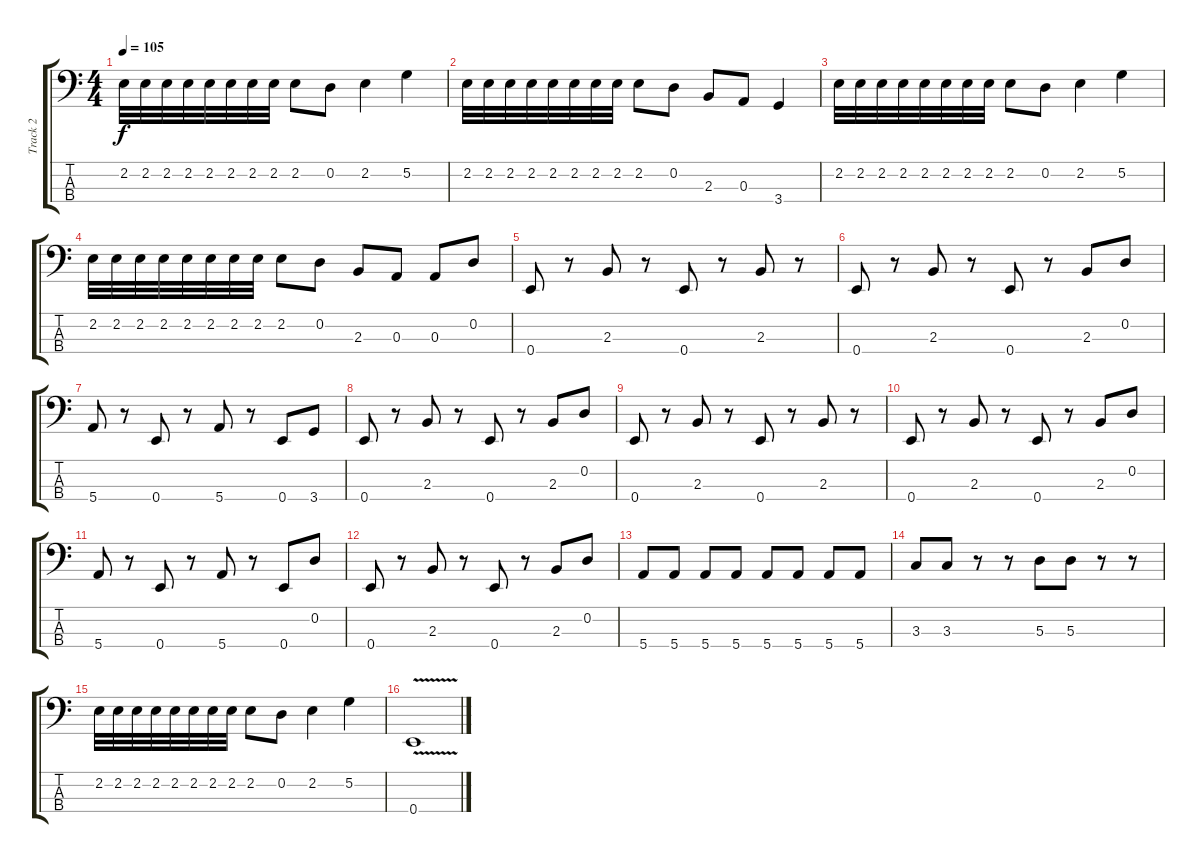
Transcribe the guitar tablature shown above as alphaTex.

\track ("Track 2" "Track 2") {instrument electricbasspick}
\staff {score tabs}
\tuning (G2 D2 A1 E1) {hide}
\ts (4 4)
\tempo 105
\clef f4
\ks c
2.2.32{dy f instrument electricbasspick} 2.2.32 2.2.32 2.2.32 2.2.32 2.2.32 2.2.32 2.2.32 2.2.8 0.2.8 2.2.4 5.2.4 |
2.2.32 2.2.32 2.2.32 2.2.32 2.2.32 2.2.32 2.2.32 2.2.32 2.2.8 0.2.8 2.3.8 0.3.8 3.4.4 |
2.2.32 2.2.32 2.2.32 2.2.32 2.2.32 2.2.32 2.2.32 2.2.32 2.2.8 0.2.8 2.2.4 5.2.4 |
2.2.32 2.2.32 2.2.32 2.2.32 2.2.32 2.2.32 2.2.32 2.2.32 2.2.8 0.2.8 2.3.8 0.3.8 0.3.8 0.2.8 |
0.4.8 r.8 2.3.8 r.8 0.4.8 r.8 2.3.8 r.8 |
0.4.8 r.8 2.3.8 r.8 0.4.8 r.8 2.3.8 0.2.8 |
5.4.8 r.8 0.4.8 r.8 5.4.8 r.8 0.4.8 3.4.8 |
0.4.8 r.8 2.3.8 r.8 0.4.8 r.8 2.3.8 0.2.8 |
0.4.8 r.8 2.3.8 r.8 0.4.8 r.8 2.3.8 r.8 |
0.4.8 r.8 2.3.8 r.8 0.4.8 r.8 2.3.8 0.2.8 |
5.4.8 r.8 0.4.8 r.8 5.4.8 r.8 0.4.8 0.2.8 |
0.4.8 r.8 2.3.8 r.8 0.4.8 r.8 2.3.8 0.2.8 |
5.4.8 5.4.8 5.4.8 5.4.8 5.4.8 5.4.8 5.4.8 5.4.8 |
3.3.8 3.3.8 r.8 r.8 5.3.8 5.3.8 r.8 r.8 |
2.2.32 2.2.32 2.2.32 2.2.32 2.2.32 2.2.32 2.2.32 2.2.32 2.2.8 0.2.8 2.2.4 5.2.4 |
0.4{v}.1
